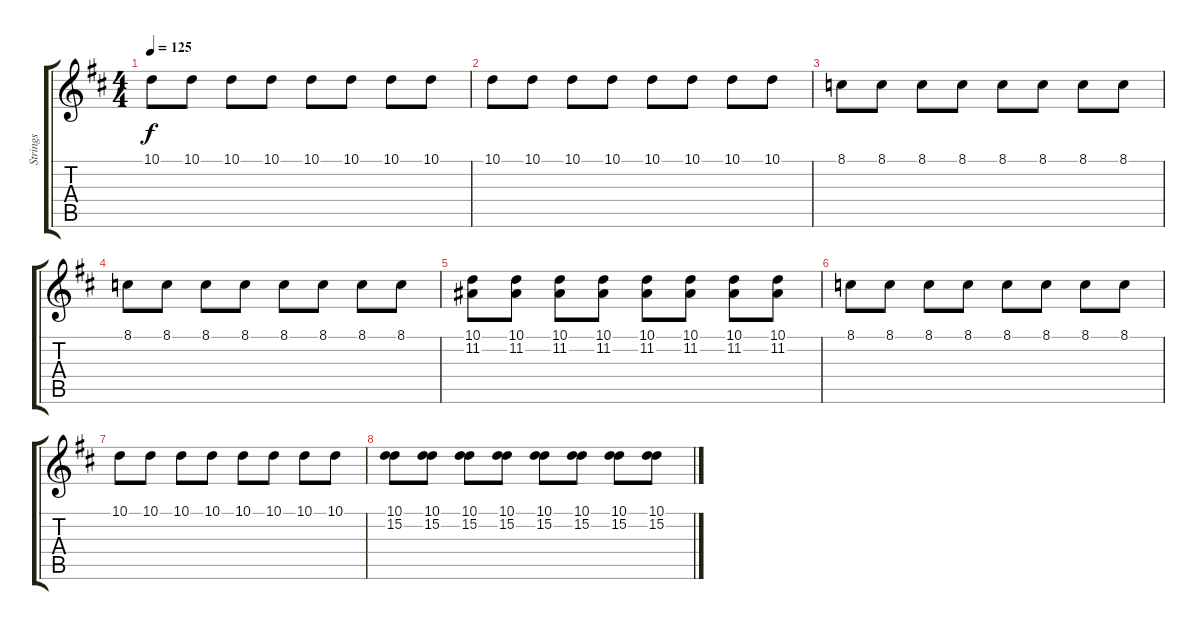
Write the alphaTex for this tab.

\track ("Strings" "Strings") {instrument stringensemble1}
\staff {score tabs}
\tuning (E4 B3 G3 D3 A2 E2) {hide}
\ts (4 4)
\tempo 125
\clef g2
\ks d
10.1.8{dy f} 10.1.8 10.1.8 10.1.8 10.1.8 10.1.8 10.1.8 10.1.8 |
10.1.8 10.1.8 10.1.8 10.1.8 10.1.8 10.1.8 10.1.8 10.1.8 |
8.1.8 8.1.8 8.1.8 8.1.8 8.1.8 8.1.8 8.1.8 8.1.8 |
8.1.8 8.1.8 8.1.8 8.1.8 8.1.8 8.1.8 8.1.8 8.1.8 |
(10.1 11.2).8 (10.1 11.2).8 (10.1 11.2).8 (10.1 11.2).8 (10.1 11.2).8 (10.1 11.2).8 (10.1 11.2).8 (10.1 11.2).8 |
8.1.8 8.1.8 8.1.8 8.1.8 8.1.8 8.1.8 8.1.8 8.1.8 |
10.1.8 10.1.8 10.1.8 10.1.8 10.1.8 10.1.8 10.1.8 10.1.8 |
(10.1 15.2).8 (10.1 15.2).8 (10.1 15.2).8 (10.1 15.2).8 (10.1 15.2).8 (10.1 15.2).8 (10.1 15.2).8 (10.1 15.2).8
